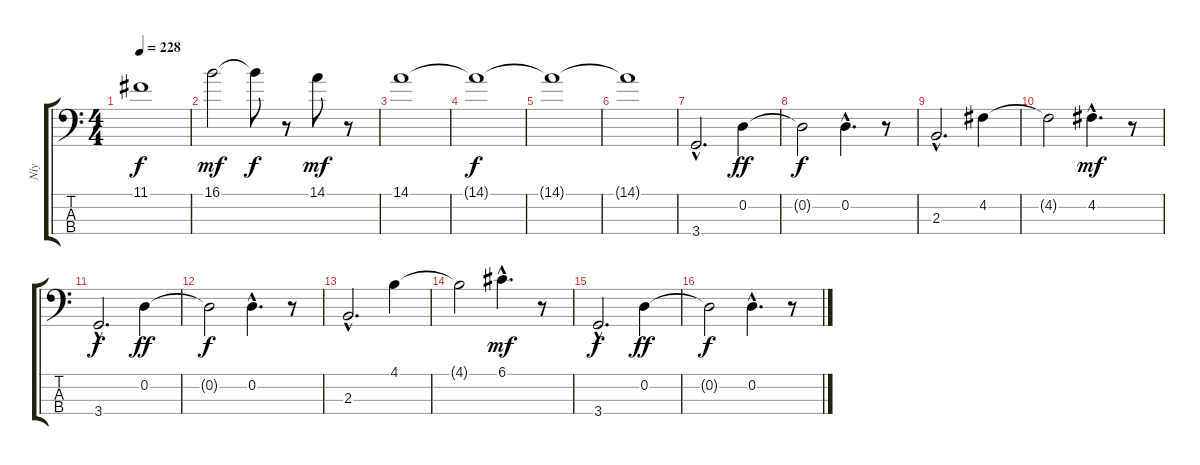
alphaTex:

\track ("Niy" "Niy") {instrument electricbassfinger}
\staff {score tabs}
\tuning (G2 D2 A1 E1) {hide}
\ts (4 4)
\tempo 228
\clef f4
\ks c
11.1{t}.1{dy f} |
16.1.2{dy mf} 16.1{t}.8{dy f} r.8 14.1.8{dy mf} r.8 |
14.1.1 |
14.1{t}.1{dy f} |
14.1{t}.1 |
14.1{t}.1 |
3.4{hac}.2{d} 0.2.4{dy ff} |
0.2{t}.2{dy f} 0.2{hac}.4{d} r.8 |
2.3{hac}.2{d} 4.2.4 |
4.2{t}.2 4.2{hac}.4{d dy mf} r.8 |
3.4{hac}.2{d dy f} 0.2.4{dy ff} |
0.2{t}.2{dy f} 0.2{hac}.4{d} r.8 |
2.3{hac}.2{d} 4.1.4 |
4.1{t}.2 6.1{hac}.4{d dy mf} r.8 |
3.4{hac}.2{d dy f} 0.2.4{dy ff} |
0.2{t}.2{dy f} 0.2{hac}.4{d} r.8
